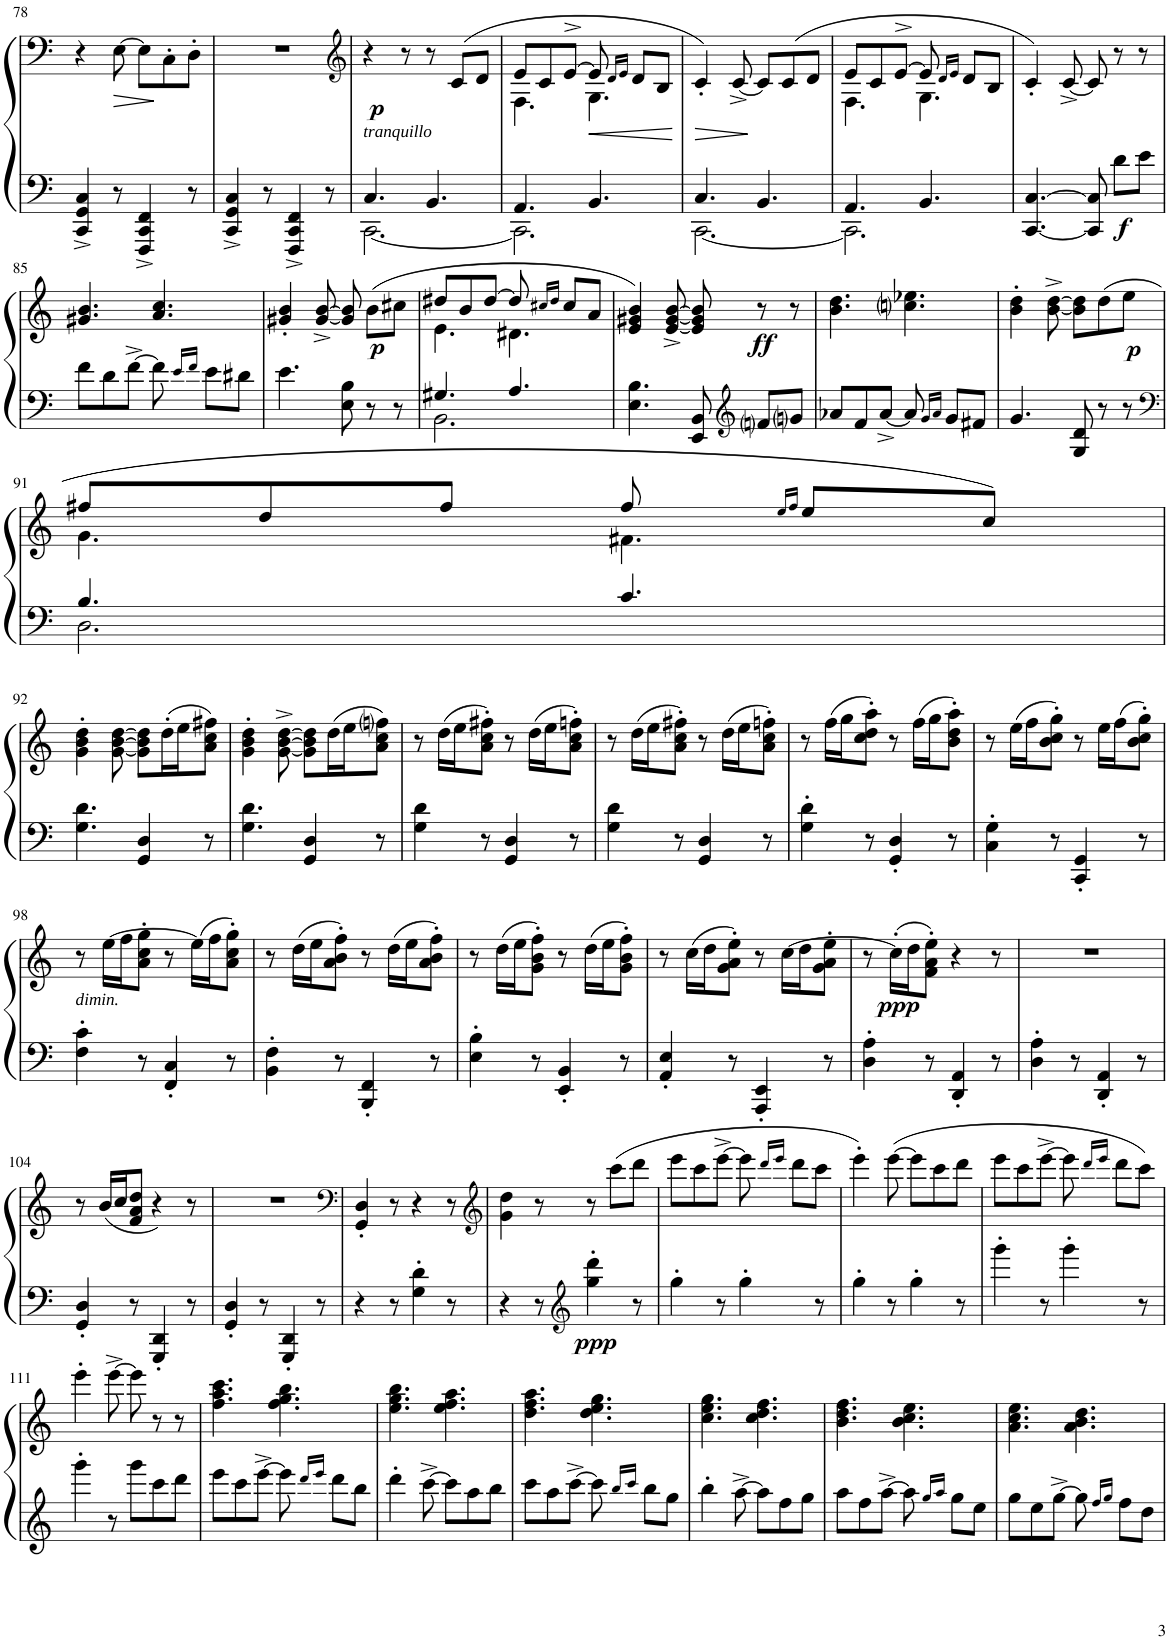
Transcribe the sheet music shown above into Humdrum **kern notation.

**kern	**kern	**dynam
*part1	*part1	*part1
*staff2	*staff1	*staff1/2
*I"Midi_1	*	*
!!LO:PB:g=z
*clefF4	*clefF4	*
*k[]	*k[]	*
*M6/8	*M6/8	*
=78	=78	=78
*^	*^	*
4CC/^ 4GG/^ 4C/^	2ryy	4r	2ryy	.
!	!	!	!	!LO:HP:b
8r	.	[8E\	.	>
4FFF/^ 4CC/^ 4FF/^	.	8E\L]	.	.
.	4ryy	8C'\	4ryy	]
8r	.	8D'\J	.	.
=79	=79	=79	=79	=79
4CC/^ 4GG/^ 4C/^	2ryy	2.r	2ryy	.
8r	.	.	.	.
4FFF/^ 4CC/^ 4FF/^	.	.	.	.
.	4ryy	.	4ryy	.
8r	.	.	.	.
=80	=80	=80	=80	=80
*	*	*clefG2	*	*
!LO:TX:a:i:t=tranquillo	!	!	!	!
!	!	!	!	!LO:DY:b
4.C/	[2.CC\	4r	2ryy	p
.	.	8r	.	.
4.BB/	.	8r	.	.
.	.	(8c/L	4ryy	.
.	.	8d/J	.	.
=81	=81	=81	=81	=81
4.AA/	2.CC\]	8e/L	4.F\	.
.	.	8c/	.	.
.	.	[8e^/J	.	.
!	!	!	!	!LO:HP:b
4.BB/	.	8e/]	4.G\	<
.	.	16qd/LL	.	.
.	.	16qe/JJ	.	.
.	.	8d/L	.	.
.	.	8B/J	.	.
*v	*v	*	*	*
*	*v	*v	*
.	.	[
=82	=82	=82
*^	*	*
!	!	!	!LO:HP:b
*	*	*^	*
4.C/	[2.CC\	4c'/)	2ryy	>
.	.	[8c^/	.	.
4.BB/	.	8c/L]	.	]
.	.	(8c/	4ryy	.
.	.	8d/J	.	.
=83	=83	=83	=83	=83
4.AA/	2.CC\]	8e/L	4.F\	.
.	.	8c/	.	.
.	.	[8e^/J	.	.
4.BB/	.	8e/]	4.G\	.
.	.	16qd/LL	.	.
.	.	16qe/JJ	.	.
.	.	8d/L	.	.
.	.	8B/J	.	.
=84	=84	=84	=84	=84
[4.CC/ [4.C/	2ryy	4c'/)	2ryy	.
.	.	[8c^/	.	.
8CC/] 8C/]	.	8c/]	.	.
!	!	!	!	!LO:DY:b=2
8d\L	4ryy	8r	4ryy	f
8e\J	.	8r	.	.
!!LO:LB:g=z	!!
=85	=85	=85	=85	=85
8f\L	2ryy	4.g#X/ 4.b/	2ryy	.
8d\	.	.	.	.
[8f^\J	.	.	.	.
8f\]	.	4.a/ 4.cc/	.	.
16qe/LL	.	.	.	.
16qf/JJ	.	.	.	.
8e\L	4ryy	.	4ryy	.
8d#X\J	.	.	.	.
=86	=86	=86	=86	=86
4.e\	2ryy	4g#X/' 4b/'	2ryy	.
.	.	[8g#/^ [8b/^	.	.
8E\ 8B\	.	8g#/] 8b/]	.	.
!	!	!	!	!LO:DY:b
8r	4ryy	(8b\L	4ryy	p
8r	.	8cc#X\J	.	.
=87	=87	=87	=87	=87
4.G#X/	2.BB\	8dd#X/L	4.e\	.
.	.	8b/	.	.
.	.	[8dd#/J	.	.
4.A/	.	8dd#/]	4.d#X\	.
.	.	16qcc#X/LL	.	.
.	.	16qdd#/JJ	.	.
.	.	8cc#/L	.	.
.	.	8a/J	.	.
=88	=88	=88	=88	=88
4.E\ 4.B\	2ryy	4e/ 4g#X/ 4b/)	2ryy	.
.	.	[8e/^ [8g#/^ [8b/^	.	.
8EE/ 8BB/	.	8e/] 8g#/] 8b/]	.	.
*clefG2	*	*	*	*
!	!	!	!	!LO:DY:b
8fni/L	4ryy	8r	4ryy	ff
8gni/J	.	8r	.	.
=89	=89	=89	=89	=89
8a-X/L	2ryy	4.b\ 4.dd\	2ryy	.
8f/	.	.	.	.
[8a-^/J	.	.	.	.
8a-/]	.	4.ccni\ 4.ee-X\	.	.
16qg/LL	.	.	.	.
16qa-/JJ	.	.	.	.
8g/L	4ryy	.	4ryy	.
8f#X/J	.	.	.	.
=90	=90	=90	=90	=90
4.g/	2ryy	4b\' 4dd\'	2ryy	.
.	.	[8b\^ [8dd\^	.	.
8G/ 8d/	.	8b\] 8dd\]L	.	.
8r	4ryy	(8dd\	4ryy	.
!	!	!	!	!LO:DY:b
8r	.	8ee\J	.	p
!!LO:LB:g=z	!!
=91	=91	=91	=91	=91
*clefF4	*	*	*	*
4.B/	2.D\	8ff#X/L	4.g\	.
.	.	8dd/	.	.
.	.	8ff#/J	.	.
4.c/	.	8ff#/	4.f#X\	.
.	.	16qee/LL	.	.
.	.	16qff#/JJ	.	.
.	.	8ee/L	.	.
.	.	8cc/J)	.	.
*v	*v	*	*	*
*	*v	*v	*
!!LO:LB:g=z
=92	=92	=92
4.G\ 4.d\	4g\' 4b\' 4dd\'	.
.	[8g\ [8b\ [8dd\	.
4GG/ 4D/	8g\] 8b\] 8dd\]L	.
.	(16dd'\L	.
.	16ee\J	.
8r	8a\ 8cc\ 8ff#X\J)	.
=93	=93	=93
4.G\ 4.d\	4g\' 4b\' 4dd\'	.
.	[8g\^ [8b\^ [8dd\^	.
4GG/ 4D/	8g\] 8b\] 8dd\]L	.
.	(16dd\L	.
.	16ee\J	.
8r	8a\ 8cc\ 8ffni\J)	.
=94	=94	=94
4G\ 4d\	8r	.
.	(16dd\LL	.
.	16ee\J	.
8r	8a\' 8cc\' 8ff#X\'J)	.
4GG/ 4D/	8r	.
.	(16dd\LL	.
.	16ee\J	.
8r	8a\' 8cc\' 8ffn\'J)	.
=95	=95	=95
4G\ 4d\	8r	.
.	(16dd\LL	.
.	16ee\J	.
8r	8a\' 8cc\' 8ff#X\'J)	.
4GG/ 4D/	8r	.
.	(16dd\LL	.
.	16ee\J	.
8r	8a\' 8cc\' 8ffn\'J)	.
=96	=96	=96
4G\' 4d\'	8r	.
.	(16ff\LL	.
.	16gg\J	.
8r	8cc\' 8dd\' 8aa\'J)	.
4GG/' 4D/'	8r	.
.	(16ff\LL	.
.	16gg\J	.
8r	8b\' 8dd\' 8aa\'J)	.
=97	=97	=97
4C\' 4G\'	8r	.
.	(16ee\LL	.
.	16ff\J	.
8r	8b\' 8cc\' 8gg\'J)	.
4CC/' 4GG/'	8r	.
.	16ee\LL	.
.	(16ff\J	.
8r	8b\' 8cc\' 8gg\'J)	.
!!LO:LB:g=z
=98	=98	=98
!LO:TX:a:i:t=dimin.	!	!
4F\' 4c\'	8r	.
.	[16ee\LL	.
.	16ff\J	.
8r	8a\' 8cc\' 8gg\'J	.
4FF/' 4C/'	8r	.
.	(16ee\LL]	.
.	16ff\J	.
8r	8a\' 8cc\' 8gg\'J)	.
=99	=99	=99
4BB\' 4F\'	8r	.
.	(16dd\LL	.
.	16ee\J	.
8r	8a\' 8b\' 8ff\'J)	.
4BBB/' 4FF/'	8r	.
.	(16dd\LL	.
.	16ee\J	.
8r	8a\' 8b\' 8ff\'J)	.
=100	=100	=100
4E\' 4B\'	8r	.
.	(16dd\LL	.
.	16ee\J	.
8r	8g\' 8b\' 8ff\'J)	.
4EE/' 4BB/'	8r	.
.	(16dd\LL	.
.	16ee\J	.
8r	8g\' 8b\' 8ff\'J)	.
=101	=101	=101
4AA/' 4E/'	8r	.
.	(16cc\LL	.
.	16dd\J	.
8r	8g\' 8a\' 8ee\'J)	.
4AAA/' 4EE/'	8r	.
.	[16cc\LL	.
.	16dd\J	.
8r	8g\' 8a\' 8ee\'J	.
=102	=102	=102
4D\' 4A\'	8r	.
!	!	!LO:DY:b
.	(16cc'\LL]	ppp
.	16dd\J	.
8r	8f\' 8a\' 8ee\'J)	.
4DD/' 4AA/'	4r	.
8r	8r	.
=103	=103	=103
4D\' 4A\'	2.r	.
8r	.	.
4DD/' 4AA/'	.	.
8r	.	.
!!LO:LB:g=z
=104	=104	=104
4GG/' 4D/'	8r	.
.	(16b/LL	.
.	16cc/J	.
8r	8f/ 8a/ 8dd/J	.
4GGG/' 4DD/'	4r)	.
8r	8r	.
=105	=105	=105
4GG/' 4D/'	2.r	.
8r	.	.
4GGG/' 4DD/'	.	.
8r	.	.
=106	=106	=106
*	*clefF4	*
4r	4GG/' 4D/'	.
8r	8r	.
4G\' 4d\'	4r	.
8r	8r	.
=107	=107	=107
*	*clefG2	*
4r	4g\ 4dd\	.
8r	8r	.
*clefG2	*	*
!	!	!LO:DY:b=2
4gg\' 4ddd\'	8r	ppp
.	(8ccc\L	.
8r	8ddd\J	.
=108	=108	=108
4gg'\	8eee\L	.
.	8ccc\	.
8r	[8eee^\J	.
4gg'\	8eee\]	.
.	16qddd/LL	.
.	16qeee/JJ	.
.	8ddd\L	.
8r	8ccc\J	.
=109	=109	=109
4gg'\	4eee'\)	.
8r	([8eee\	.
4gg'\	8eee\L]	.
.	8ccc\	.
8r	8ddd\J	.
=110	=110	=110
4ggg'\	8eee\L	.
.	8ccc\	.
8r	[8eee^\J	.
4ggg'\	8eee\]	.
.	16qddd/LL	.
.	16qeee/JJ	.
.	8ddd\L	.
8r	8ccc\J)	.
!!LO:LB:g=z
=111	=111	=111
4ggg'\	4eee'\	.
8r	[8eee^\	.
8ggg\L	8eee\]	.
8ccc\	8r	.
8ddd\J	8r	.
=112	=112	=112
8eee\L	4.ff\ 4.aa\ 4.ccc\	.
8ccc\	.	.
[8eee^\J	.	.
8eee\]	4.ff\ 4.gg\ 4.bb\	.
16qddd/LL	.	.
16qeee/JJ	.	.
8ddd\L	.	.
8bb\J	.	.
=113	=113	=113
4ddd'\	4.ee\ 4.gg\ 4.bb\	.
[8ccc^\	.	.
8ccc\L]	4.ee\ 4.ff\ 4.aa\	.
8aa\	.	.
8bb\J	.	.
=114	=114	=114
8ccc\L	4.dd\ 4.ff\ 4.aa\	.
8aa\	.	.
[8ccc^\J	.	.
8ccc\]	4.dd\ 4.ee\ 4.gg\	.
16qbb/LL	.	.
16qccc/JJ	.	.
8bb\L	.	.
8gg\J	.	.
=115	=115	=115
4bb'\	4.cc\ 4.ee\ 4.gg\	.
[8aa^\	.	.
8aa\L]	4.cc\ 4.dd\ 4.ff\	.
8ff\	.	.
8gg\J	.	.
=116	=116	=116
8aa\L	4.b\ 4.dd\ 4.ff\	.
8ff\	.	.
[8aa^\J	.	.
8aa\]	4.b\ 4.cc\ 4.ee\	.
16qgg/LL	.	.
16qaa/JJ	.	.
8gg\L	.	.
8ee\J	.	.
=117	=117	=117
8gg\L	4.a\ 4.cc\ 4.ee\	.
8ee\	.	.
[8gg^\J	.	.
8gg\]	4.a\ 4.b\ 4.dd\	.
16qff/LL	.	.
16qgg/JJ	.	.
8ff\L	.	.
8dd\J	.	.
=	=	=
*-	*-	*-
